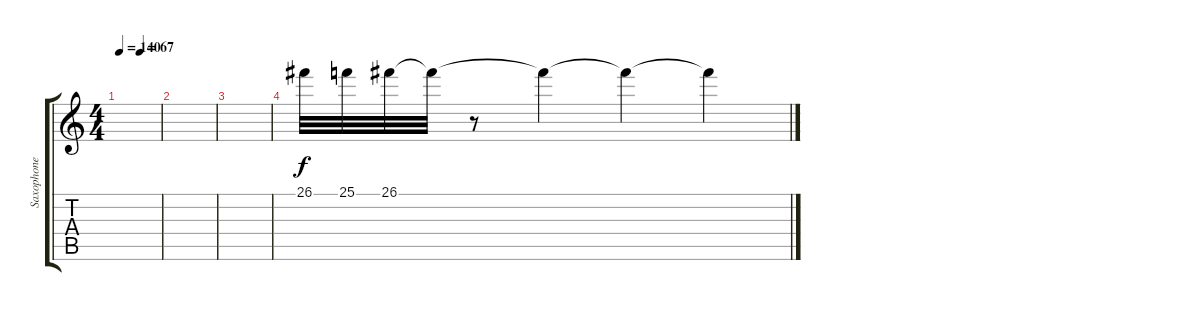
\track ("Saxophone" "Saxophone") {instrument altosax}
\staff {score tabs}
\tuning (E4 B3 G3 D3 A2 E2) {hide}
\ts (4 4)
\tempo 140
\tempo (67 0.5)
\clef g2
\ks c
|
|
|
26.1.32 25.1.32 26.1.32 26.1{t}.32 r.8 26.1{t}.4 26.1{t}.4{volume 0} 26.1{t}.4
